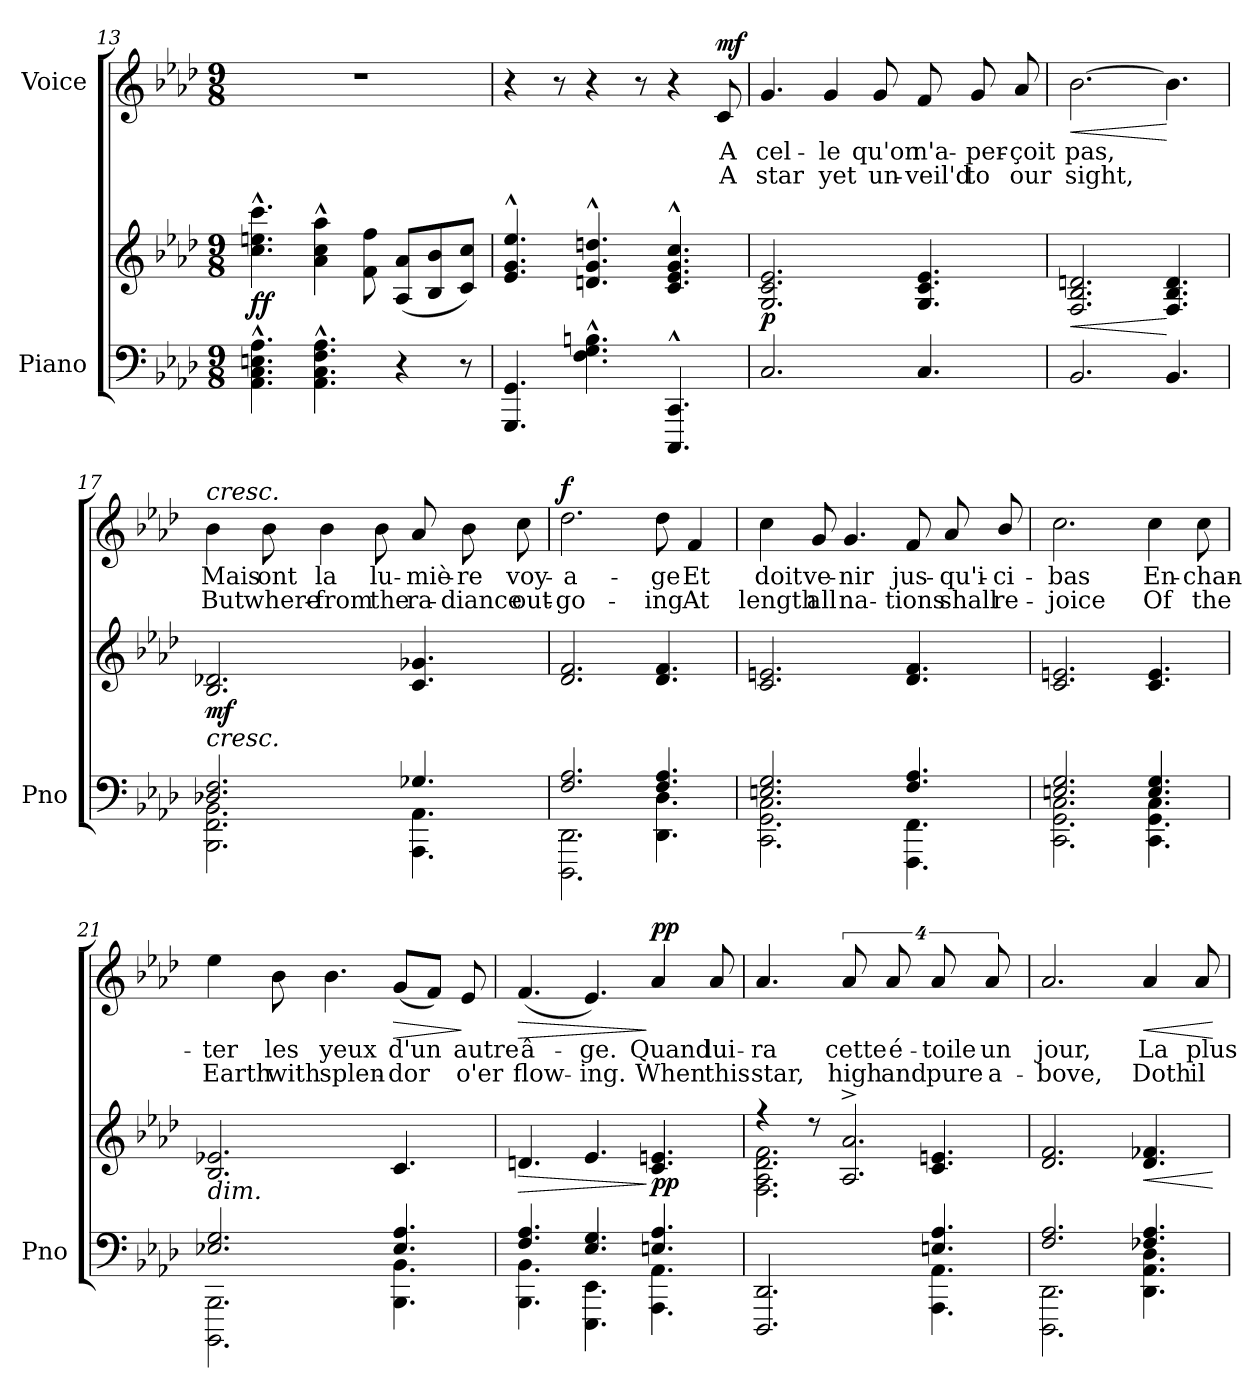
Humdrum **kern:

**kern	**kern	**dynam	**kern	**text	**text	**dynam
*part2	*part2	*part2	*part1	*part1	*part1	*part1
*staff3	*staff2	*staff2/3	*staff1	*staff1	*staff1	*staff1
*I"Piano	*	*	*I"Voice	*	*	*
*I'Pno	*	*	*	*	*	*
!!LO:LB:g=z
*clefF4	*clefG2	*	*clefG2	*	*	*
*k[b-e-a-d-]	*k[b-e-a-d-]	*	*k[b-e-a-d-]	*	*	*
*M9/8	*M9/8	*	*M9/8	*	*	*
=13	=13	=13	=13	=13	=13	=13
!	!	!LO:DY:b	!	!	!	!
4.AA-\^^ 4.C\^^ 4.En\^^ 4.A-\^^	4.cc\^^ 4.een\^^ 4.ccc\^^	ff	8%9r	.	.	.
4.AA-\^^ 4.C\^^ 4.F\^^ 4.A-\^^	4a-\^^ 4cc\^^ 4aa-\^^	.	.	.	.	.
.	8f\ 8ff\	.	.	.	.	.
4r	(<8A-/ 8a-/L	.	.	.	.	.
.	8B-/ 8b-/	.	.	.	.	.
8r	8c/ 8cc/J)	.	.	.	.	.
=14	=14	=14	=14	=14	=14	=14
4.GGG/ 4.GG/	4.e-/^^ 4.g/^^ 4.ee-/^^	.	4r	.	.	.
.	.	.	8r	.	.	.
4.F\^^ 4.G\^^ 4.Bn\^^	4.dn/^^ 4.g/^^ 4.ddn/^^	.	4r	.	.	.
.	.	.	8r	.	.	.
4.CCC/^^ 4.CC/^^	4.c/^^ 4.e-/^^ 4.g/^^ 4.cc/^^	.	4r	.	.	.
!	!	!	!	!LO:LY:b	!LO:LY:b	!LO:DY:a
.	.	.	8c/	A	A	mf
=15	=15	=15	=15	=15	=15	=15
!	!	!LO:DY:b	!	!LO:LY:b	!LO:LY:b	!
2.C/	2.G/ 2.c/ 2.e-/	p	4.g/	cel-	star	.
!	!	!	!	!LO:LY:b	!LO:LY:b	!
.	.	.	4g/	-le	yet	.
!	!	!	!	!LO:LY:b	!LO:LY:b	!
.	.	.	8g/	qu'on	un-	.
!	!	!	!	!LO:LY:b	!LO:LY:b	!
4.C/	4.G/ 4.c/ 4.e-/	.	8f/	n'a-	-veil'd	.
!	!	!	!	!LO:LY:b	!LO:LY:b	!
.	.	.	8g/	-per-	to	.
!	!	!	!	!LO:LY:b	!LO:LY:b	!
.	.	.	8a-/	-çoit	our	.
!!LO:LB:g=z
=16	=16	=16	=16	=16	=16	=16
!	!	!LO:HP:b	!	!LO:LY:b	!LO:LY:b	!LO:HP:b
2.BB-/	2.F/ 2.B-/ 2.dn/	<	[2.b-\	pas,	sight,	<
4.BB-/	4.F/ 4.B-/ 4.d/	[	4.b-\]	.	.	[
=17	=17	=17	=17	=17	=17	=17
*^	*	*	*	*	*	*
!	!	!	!	!LO:TX:a:i:t=cresc.	!	!	!
!LO:TX:a:i:t=cresc.	!	!	!	!	!	!	!
!	!	!	!LO:DY:b	!	!LO:LY:b	!LO:LY:b	!
2.D-X/ 2.F/	2.BBB-\ 2.FF\ 2.BB-\	2.B-/ 2.d-X/	mf	4b-\	Mais	But	.
!	!	!	!	!	!LO:LY:b	!LO:LY:b	!
.	.	.	.	8b-\	ont	where-	.
!	!	!	!	!	!LO:LY:b	!LO:LY:b	!
.	.	.	.	4b-\	la	-from	.
!	!	!	!	!	!LO:LY:b	!LO:LY:b	!
.	.	.	.	8b-\	lu-	the	.
!	!	!	!	!	!LO:LY:b	!LO:LY:b	!
4.G-X/	4.AAA-\ 4.AA-\	4.c/ 4.g-X/	.	8a-/	-miè-	ra-	.
!	!	!	!	!	!LO:LY:b	!LO:LY:b	!
.	.	.	.	8b-\	-re	-diance	.
!	!	!	!	!	!LO:LY:b	!LO:LY:b	!
.	.	.	.	8cc\	voy-	out-	.
=18	=18	=18	=18	=18	=18	=18	=18
!	!	!	!	!	!LO:LY:b	!LO:LY:b	!LO:DY:a
2.F/ 2.A-/	2.DDD-\ 2.DD-\	2.d-/ 2.f/	.	2.dd-\	-a-	-go-	f
!	!	!	!	!	!LO:LY:b	!LO:LY:b	!
4.F/ 4.A-/	4.DD-\ 4.D-\	4.d-/ 4.f/	.	8dd-\	-ge	-ing	.
!	!	!	!	!	!LO:LY:b	!LO:LY:b	!
.	.	.	.	4f/	Et	At	.
!!LO:PB:g=z
=19	=19	=19	=19	=19	=19	=19	=19
!	!	!	!	!	!LO:LY:b	!LO:LY:b	!
2.En/ 2.G/	2.CC\ 2.GG\ 2.C\	2.c/ 2.en/	.	4cc\	doit	length	.
!	!	!	!	!	!LO:LY:b	!LO:LY:b	!
.	.	.	.	8g/	ve-	all	.
!	!	!	!	!	!LO:LY:b	!LO:LY:b	!
.	.	.	.	4.g/	-nir	na-	.
!	!	!	!	!	!LO:LY:b	!LO:LY:b	!
4.F/ 4.A-/	4.FFF\ 4.FF\	4.d-/ 4.f/	.	8f/	jus-	-tions	.
!	!	!	!	!	!LO:LY:b	!LO:LY:b	!
.	.	.	.	8a-/	-qu'i-	shall	.
!	!	!	!	!	!LO:LY:b	!LO:LY:b	!
.	.	.	.	8b-/	-ci-	re-	.
=20	=20	=20	=20	=20	=20	=20	=20
!	!	!	!	!	!LO:LY:b	!LO:LY:b	!
2.En/ 2.G/	2.CC\ 2.GG\ 2.C\	2.c/ 2.en/	.	2.cc\	-bas	-joice	.
!	!	!	!	!	!LO:LY:b	!LO:LY:b	!LO:DY:a
!	!	!	!	!	!	!	!LO:DY:n=1:a
4.E/ 4.G/	4.CC\ 4.GG\ 4.C\	4.c/ 4.e/	.	4cc\	En-	Of	other-dynamics f
!	!	!	!	!	!LO:LY:b	!LO:LY:b	!
.	.	.	.	8cc\	-chan-	the	.
=21	=21	=21	=21	=21	=21	=21	=21
!	!	!LO:TX:b:i:t=dim.	!	!	!	!	!
!	!	!	!	!	!LO:LY:b	!LO:LY:b	!
2.E-X/ 2.G/	2.BBBB-\ 2.BBB-\	2.B-/ 2.e-X/	.	4ee-\	-ter	Earth	.
!	!	!	!	!	!LO:LY:b	!LO:LY:b	!
.	.	.	.	8b-\	les	with	.
!	!	!	!	!	!LO:LY:b	!LO:LY:b	!
.	.	.	.	4.b-\	yeux	splen-	.
!	!	!	!	!	!LO:LY:b	!LO:LY:b	!LO:HP:b
4.E-/ 4.A-/	4.BBB-\ 4.BB-\	4.c/	.	(<8g/L	d'un	-dor	>
.	.	.	.	8f/J)	.	.	.
!	!	!	!	!	!LO:LY:b	!LO:LY:b	!
.	.	.	.	8e-/	autre	o'er	]
!!LO:PB:g=z
=22	=22	=22	=22	=22	=22	=22	=22
!	!	!	!LO:HP:b	!	!LO:LY:b	!LO:LY:b	!LO:HP:b
4.F/ 4.A-/	4.BBB-\ 4.BB-\	4.dn/	>	(<4.f/	â-	flow-	>
!	!	!	!	!	!LO:LY:b	!LO:LY:b	!
4.E-/ 4.G/	4.EEE-\ 4.EE-\	4.e-/	.	4.e-/)	-ge.	-ing.	.
!	!	!	!LO:DY:n=1:b	!	!LO:LY:b	!LO:LY:b	!LO:DY:n=1:a
4.En/ 4.A-/	4.AAA-\ 4.AA-\	4.c/ 4.en/	] pp	4a-/	Quand	When	] pp
!	!	!	!	!	!LO:LY:b	!LO:LY:b	!
.	.	.	.	8a-/	lui-	this	.
=23	=23	=23	=23	=23	=23	=23	=23
*	*	*^	*	*	*	*	*
!	!	!	!	!	!	!LO:LY:b	!LO:LY:b	!
2.DDD-/ 2.DD-/	2.ryy	4r	2.F\ 2.A-\ 2.d-\ 2.f\	.	4.a-/	-ra	star,	.
.	.	8r	.	.	.	.	.	.
!	!	!	!	!	!	!LO:LY:b	!LO:LY:b	!
.	.	2.A-/^ 2.a-/^	.	.	16%3a-/	cette	high	.
!	!	!	!	!	!	!LO:LY:b	!LO:LY:b	!
.	.	.	.	.	16%3a-/	é-	and	.
!	!	!	!	!	!	!LO:LY:b	!LO:LY:b	!
4.En/ 4.A-/	4.AAA-\ 4.AA-\	.	4.c/ 4.en/	.	16%3a-/	-toile	pure	.
!	!	!	!	!	!	!LO:LY:b	!LO:LY:b	!
.	.	.	.	.	16%3a-/	un	a-	.
*	*	*v	*v	*	*	*	*	*
=24	=24	=24	=24	=24	=24	=24	=24
!	!	!	!	!	!LO:LY:b	!LO:LY:b	!
2.F/ 2.A-/	2.DDD-\ 2.DD-\	2.d-/ 2.f/	.	2.a-/	jour,	-bove,	.
!	!	!	!LO:HP:b	!	!LO:LY:b	!LO:LY:b	!LO:HP:b
4.F-X/ 4.A-/	4.DD-\ 4.AA-\ 4.D-\	4.d-/ 4.f-X/	<	4a-/	La	Doth	<
!	!	!	!	!	!LO:LY:b	!LO:LY:b	!
.	.	.	.	8a-/	plus	il-	.
*v	*v	*	*	*	*	*	*
.	.	[	.	.	.	[
=	=	=	=	=	=	=
*-	*-	*-	*-	*-	*-	*-
